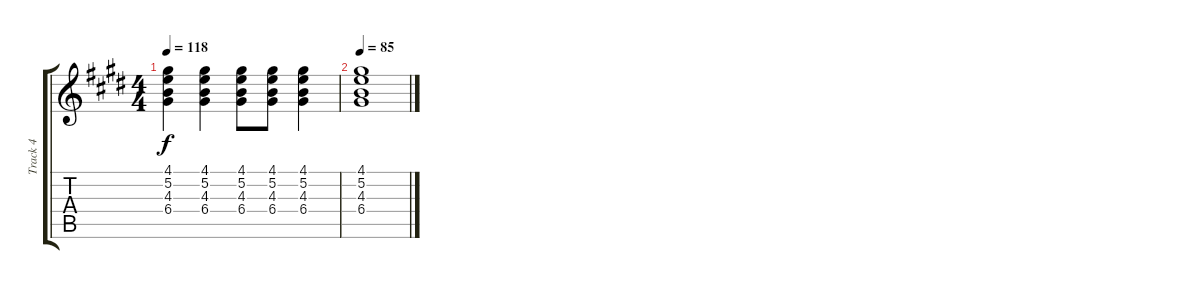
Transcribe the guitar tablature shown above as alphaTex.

\track ("Track 4" "Track 4") {instrument acousticguitarsteel}
\staff {score tabs}
\tuning (E4 B3 G3 D3 A2 E2) {hide}
\ts (4 4)
\tempo 118
\clef g2
\ks e
(4.1 5.2 4.3 6.4).4{dy f} (4.1 5.2 4.3 6.4).4 (4.1 5.2 4.3 6.4).8 (4.1 5.2 4.3 6.4).8 (4.1 5.2 4.3 6.4).4 |
\tempo 85
(4.1 5.2 4.3 6.4).1
